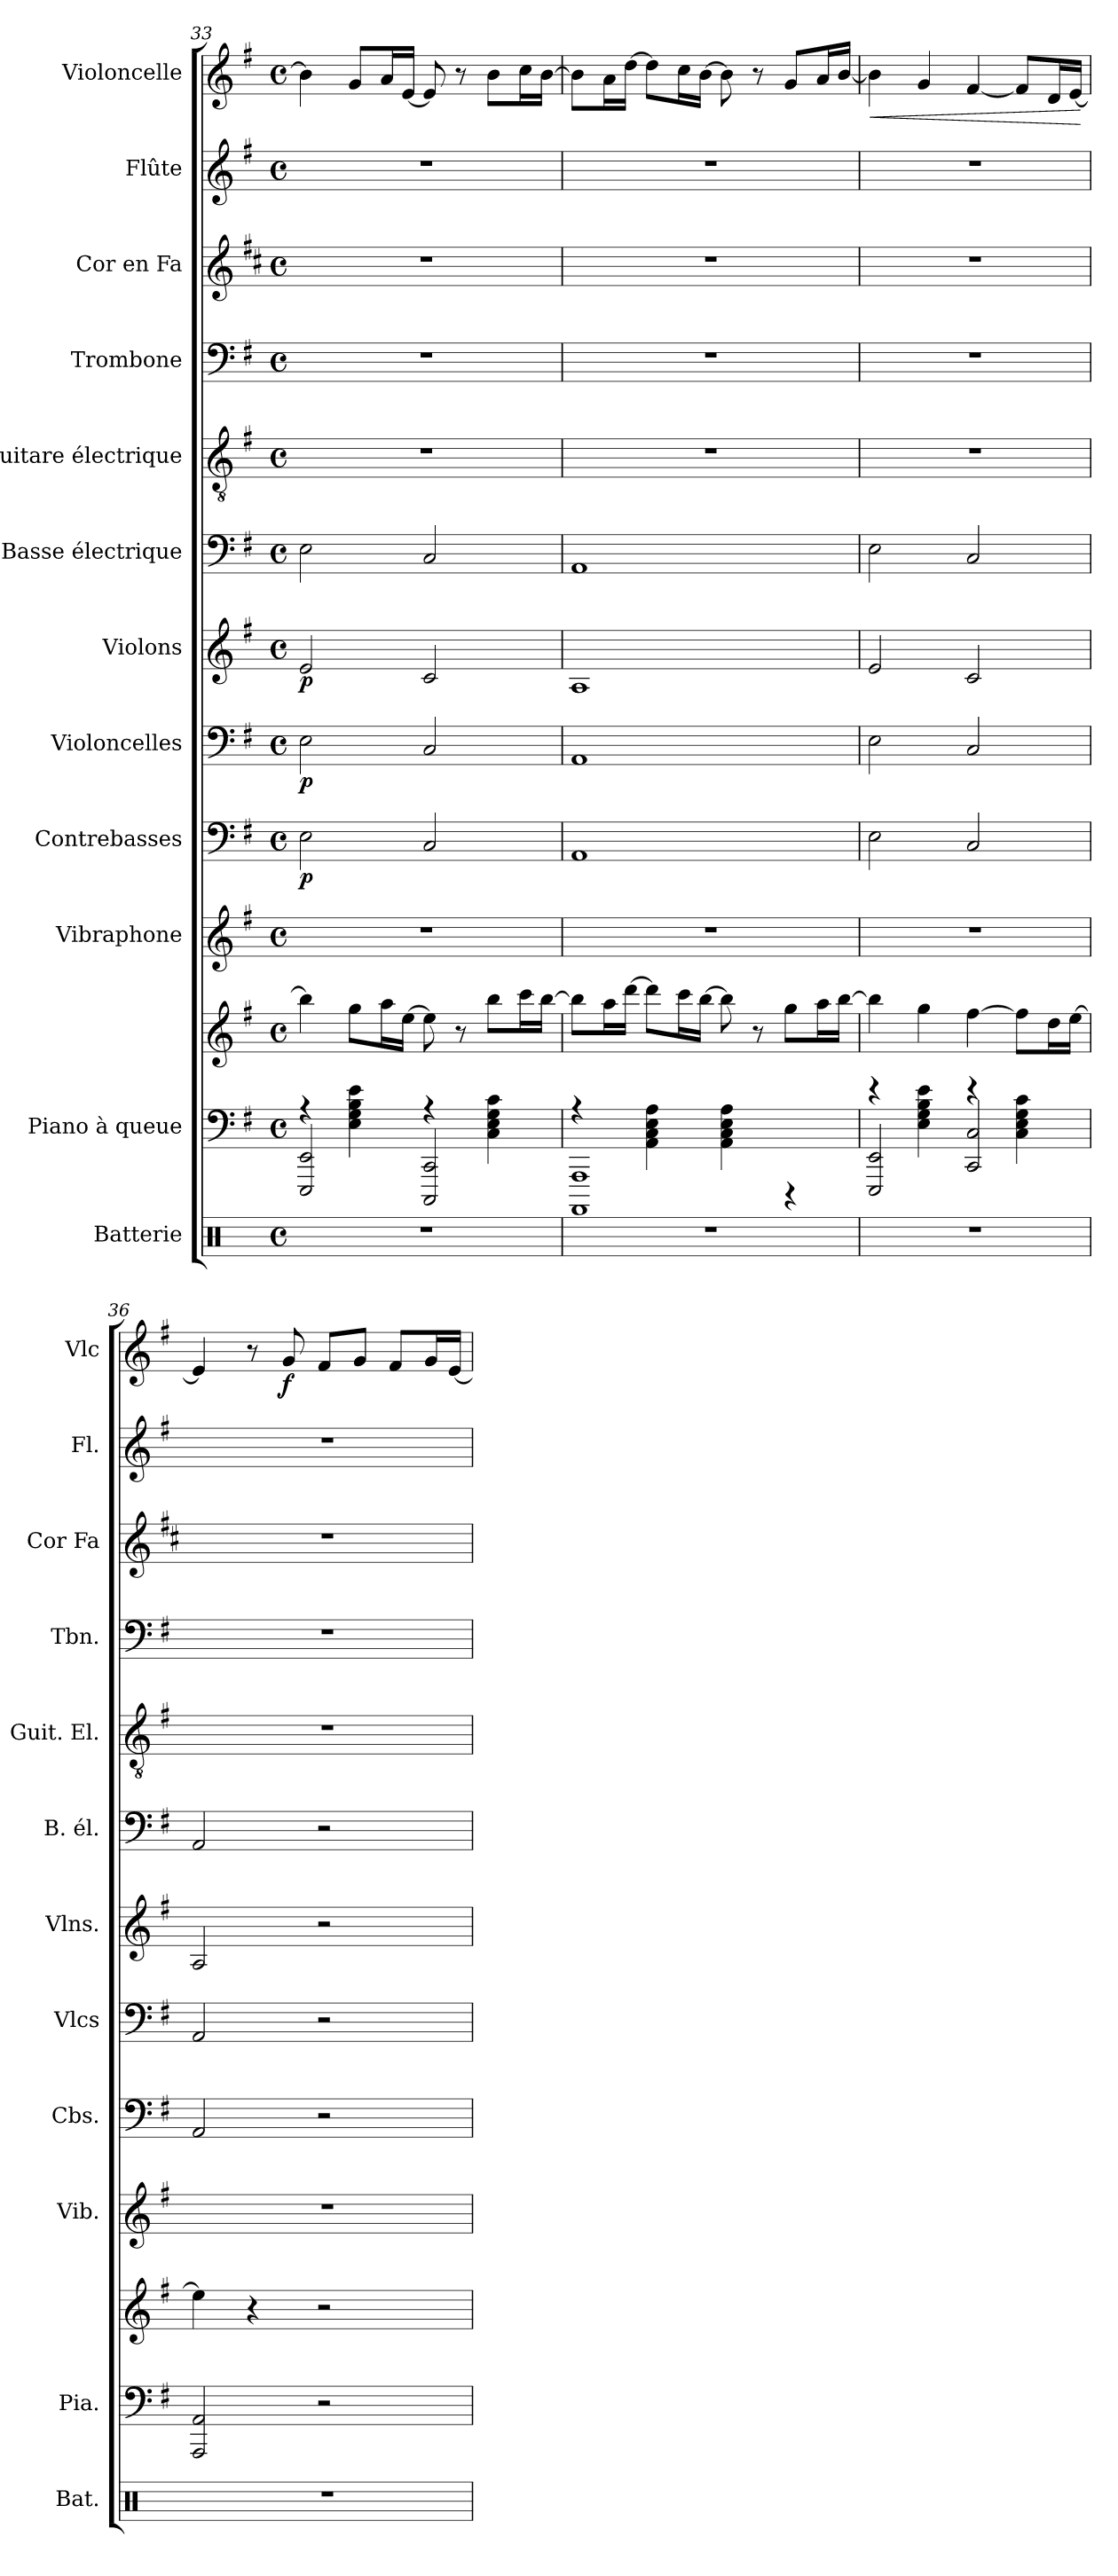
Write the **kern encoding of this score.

**kern	**kern	**kern	**kern	**kern	**dynam	**kern	**dynam	**kern	**dynam	**kern	**kern	**kern	**kern	**kern	**kern	**dynam
*part12	*part11	*part11	*part10	*part9	*part9	*part8	*part8	*part7	*part7	*part6	*part5	*part4	*part3	*part2	*part1	*part1
*staff13	*staff12	*staff11	*staff10	*staff9	*staff9	*staff8	*staff8	*staff7	*staff7	*staff6	*staff5	*staff4	*staff3	*staff2	*staff1	*staff1
*I"Batterie	*I"Piano à queue	*	*I"Vibraphone	*I"Contrebasses	*	*I"Violoncelles	*	*I"Violons	*	*I"Basse électrique	*I"Guitare électrique	*I"Trombone	*I"Cor en Fa	*I"Flûte	*I"Violoncelle	*
*I'Bat.	*I'Pia.	*	*I'Vib.	*I'Cbs.	*	*I'Vlcs	*	*I'Vlns.	*	*I'B. él.	*I'Guit. El.	*I'Tbn.	*I'Cor Fa	*I'Fl.	*I'Vlc	*
*clefX	*clefF4	*clefG2	*clefG2	*clefF4	*	*clefF4	*	*clefG2	*	*clefF4	*clefGv2	*clefF4	*clefG2	*clefG2	*clefG2	*
*	*	*	*	*ITrd7c12	*	*	*	*	*	*ITrd7c12	*	*	*ITrd4c7	*	*	*
*k[]	*k[f#]	*k[f#]	*k[f#]	*k[f#]	*	*k[f#]	*	*k[f#]	*	*k[f#]	*k[f#]	*k[f#]	*k[f#]	*k[f#]	*k[f#]	*
*M4/4	*M4/4	*M4/4	*M4/4	*M4/4	*	*M4/4	*	*M4/4	*	*M4/4	*M4/4	*M4/4	*M4/4	*M4/4	*M4/4	*
*met(c)	*met(c)	*met(c)	*met(c)	*met(c)	*	*met(c)	*	*met(c)	*	*met(c)	*met(c)	*met(c)	*met(c)	*met(c)	*met(c)	*
=33	=33	=33	=33	=33	=33	=33	=33	=33	=33	=33	=33	=33	=33	=33	=33	=33
*	*^	*	*	*	*	*	*	*	*	*	*	*	*	*	*	*
!	!	!	!	!	!	!LO:DY:b	!	!LO:DY:b	!	!LO:DY:b	!	!	!	!	!	!	!
1r	2EEE/ 2EE/	4rA	4bb\]	1r	2EE\	p	2E\	p	2e/	p	2EE\	1r	1r	1r	1r	4b\]	.
.	.	4E\ 4G\ 4B\ 4e\	8gg\L	.	.	.	.	.	.	.	.	.	.	.	.	8g/L	.
.	.	.	16aa\L	.	.	.	.	.	.	.	.	.	.	.	.	16a/L	.
.	.	.	[16ee\JJ	.	.	.	.	.	.	.	.	.	.	.	.	[16e/JJ	.
.	2CCC/ 2CC/	4rA	8ee\]	.	2CC/	.	2C/	.	2c/	.	2CC/	.	.	.	.	8e/]	.
.	.	.	8r	.	.	.	.	.	.	.	.	.	.	.	.	8r	.
.	.	4C\ 4E\ 4G\ 4c\	8bb\L	.	.	.	.	.	.	.	.	.	.	.	.	8b\L	.
.	.	.	16ccc\L	.	.	.	.	.	.	.	.	.	.	.	.	16cc\L	.
.	.	.	[16bb\JJ	.	.	.	.	.	.	.	.	.	.	.	.	[16b\JJ	.
=34	=34	=34	=34	=34	=34	=34	=34	=34	=34	=34	=34	=34	=34	=34	=34	=34	=34
1r	1AAAA 1AAA	4rA	8bb\L]	1r	1AAA	.	1AA	.	1A	.	1AAA	1r	1r	1r	1r	8b\L]	.
.	.	.	16aa\L	.	.	.	.	.	.	.	.	.	.	.	.	16a\L	.
.	.	.	[16ddd\JJ	.	.	.	.	.	.	.	.	.	.	.	.	[16dd\JJ	.
.	.	4AA\ 4C\ 4E\ 4A\	8ddd\L]	.	.	.	.	.	.	.	.	.	.	.	.	8dd\L]	.
.	.	.	16ccc\L	.	.	.	.	.	.	.	.	.	.	.	.	16cc\L	.
.	.	.	[16bb\JJ	.	.	.	.	.	.	.	.	.	.	.	.	[16b\JJ	.
.	.	4AA\ 4C\ 4E\ 4A\	8bb\]	.	.	.	.	.	.	.	.	.	.	.	.	8b\]	.
.	.	.	8r	.	.	.	.	.	.	.	.	.	.	.	.	8r	.
.	.	4r	8gg\L	.	.	.	.	.	.	.	.	.	.	.	.	8g/L	.
.	.	.	16aa\L	.	.	.	.	.	.	.	.	.	.	.	.	16a/L	.
.	.	.	[16bb\JJ	.	.	.	.	.	.	.	.	.	.	.	.	[16b/JJ	.
!!LO:PB:g=z
=35	=35	=35	=35	=35	=35	=35	=35	=35	=35	=35	=35	=35	=35	=35	=35	=35	=35
!	!	!	!	!	!	!	!	!	!	!	!	!	!	!	!	!	!LO:HP:b
1r	2EEE/ 2EE/	4re	4bb\]	1r	2EE\	.	2E\	.	2e/	.	2EE\	1r	1r	1r	1r	4b\]	<
.	.	4E\ 4G\ 4B\ 4e\	4gg\	.	.	.	.	.	.	.	.	.	.	.	.	4g/	.
.	2CC/ 2C/	4re	[4ff#\	.	2CC/	.	2C/	.	2c/	.	2CC/	.	.	.	.	[4f#/	.
.	.	4C\ 4E\ 4G\ 4c\	8ff#\L]	.	.	.	.	.	.	.	.	.	.	.	.	8f#/L]	.
.	.	.	16dd\L	.	.	.	.	.	.	.	.	.	.	.	.	16d/L	.
.	.	.	[16ee\JJ	.	.	.	.	.	.	.	.	.	.	.	.	[16e/JJ	.
*	*v	*v	*	*	*	*	*	*	*	*	*	*	*	*	*	*	*
.	.	.	.	.	.	.	.	.	.	.	.	.	.	.	.	[
=36	=36	=36	=36	=36	=36	=36	=36	=36	=36	=36	=36	=36	=36	=36	=36	=36
1r	2AAA/ 2AA/	4ee\]	1r	2AAA/	.	2AA/	.	2A/	.	2AAA/	1r	1r	1r	1r	4e/]	.
.	.	4r	.	.	.	.	.	.	.	.	.	.	.	.	8r	.
!	!	!	!	!	!	!	!	!	!	!	!	!	!	!	!	!LO:DY:b
.	.	.	.	.	.	.	.	.	.	.	.	.	.	.	8g/	f
.	2r	2r	.	2r	.	2r	.	2r	.	2r	.	.	.	.	8f#/L	.
.	.	.	.	.	.	.	.	.	.	.	.	.	.	.	8g/J	.
.	.	.	.	.	.	.	.	.	.	.	.	.	.	.	8f#/L	.
.	.	.	.	.	.	.	.	.	.	.	.	.	.	.	16g/L	.
.	.	.	.	.	.	.	.	.	.	.	.	.	.	.	[16e/JJ	.
=	=	=	=	=	=	=	=	=	=	=	=	=	=	=	=	=
*-	*-	*-	*-	*-	*-	*-	*-	*-	*-	*-	*-	*-	*-	*-	*-	*-
